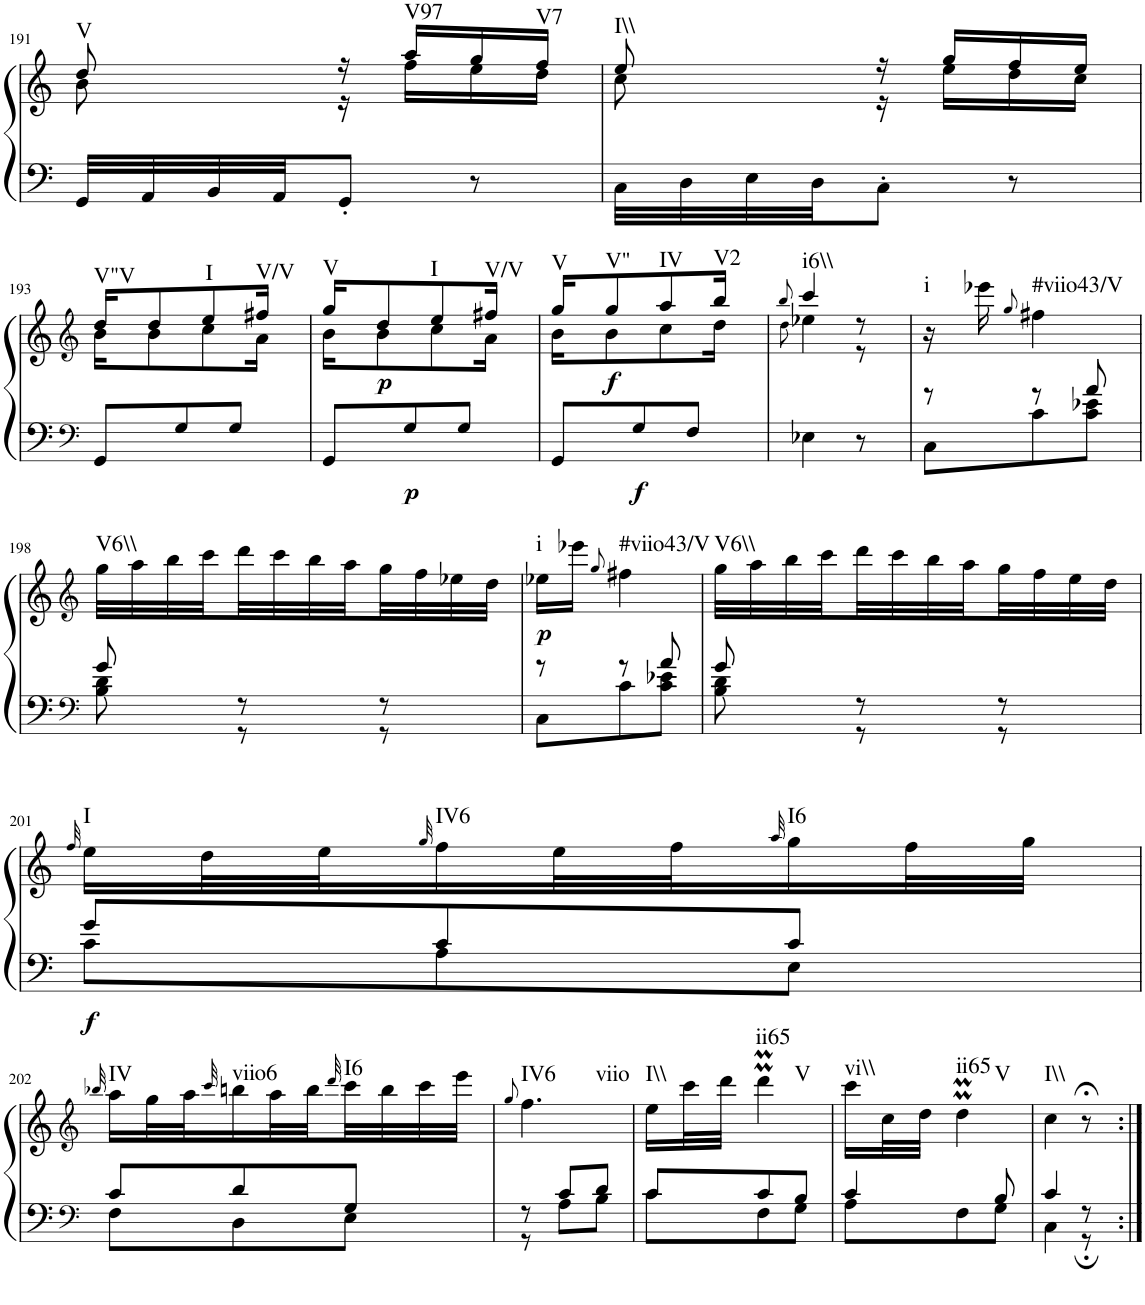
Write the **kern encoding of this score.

**kern	**kern	**dynam	**harte
*part1	*part1	*part1	*part1
*staff2	*staff1	*staff1/2	*
*I"unbenannt	*	*	*
!!LO:PB:g=z
*clefF4	*clefG2	*	*
*k[]	*k[]	*	*
*M3/8	*M3/8	*	*
=191	=191	=191	=191
*	*^	*	*
!	!	!	!	!LO:H:kt=V
32GG/LLL	8dd/	8b\	.	N
32AA/	.	.	.	.
32BB/	.	.	.	.
32AA/JJ	.	.	.	.
8GG'/J	16r	16r	.	.
!	!	!	!	!LO:H:kt=V97
.	16aa/LL	16ff\LL	.	N
8r	16gg/	16ee\	.	.
!	!	!	!	!LO:H:kt=V7
.	16ff/JJ	16dd\JJ	.	N
=192	=192	=192	=192	=192
!	!	!	!	!LO:H:kt=I\\
32C\LLL	8ee/	8cc\	.	N
32D\	.	.	.	.
32E\	.	.	.	.
32D\JJ	.	.	.	.
8C'\J	16r	16r	.	.
.	16gg/LL	16ee\LL	.	.
8r	16ff/	16dd\	.	.
.	16ee/JJ	16cc\JJ	.	.
!!LO:LB:g=z	!!
=193	=193	=193	=193	=193
*clefF4	*clefG2	*	*	*
!	!	!	!	!LO:H:kt=V"V
8GG/L	16dd/KL	16b\KL	.	N
.	8dd/	8b\	.	.
8G/	.	.	.	.
!	!	!	!	!LO:H:kt=I
.	8ee/	8cc\	.	N
8G/J	.	.	.	.
!	!	!	!	!LO:H:kt=V/V
.	16ff#X/Jk	16a\Jk	.	N
=194	=194	=194	=194	=194
!	!	!	!	!LO:H:kt=V
8GG/L	16gg/KL	16b\KL	.	N
!	!	!	!LO:DY:b	!
.	8dd/	8b\	p	.
!	!	!	!LO:DY:b=2	!
8G/	.	.	p	.
!	!	!	!	!LO:H:kt=I
.	8ee/	8cc\	.	N
8G/J	.	.	.	.
!	!	!	!	!LO:H:kt=V/V
.	16ff#X/Jk	16a\Jk	.	N
=195	=195	=195	=195	=195
!	!	!	!	!LO:H:kt=V
8GG/L	16gg/KL	16b\KL	.	N
!	!	!	!LO:DY:b	!LO:H:kt=V"
.	8gg/	8b\	f	N
!	!	!	!LO:DY:b=2	!
8G/	.	.	f	.
!	!	!	!	!LO:H:kt=IV
.	8aa/	8cc\	.	N
8F/J	.	.	.	.
!	!	!	!	!LO:H:kt=V2
.	16bb/Jk	16dd\Jk	.	N
=196	=196	=196	=196	=196
.	8qbb/	8qdd\	.	.
!	!	!	!	!LO:H:kt=i6\\
4E-X\	4ccc/	4ee-X\	.	N
8r	8r	8r	.	.
=197	=197	=197	=197	=197
*^	*	*	*	*
!	!	!	!	!	!LO:H:kt=i
*	*	*v	*v	*	*
8r	8C\L	16r	.	N
.	.	16eee-X\	.	.
.	.	8qgg/	.	.
!	!	!	!	!LO:H:kt=#viio43/V
8r	8c\	4ff#X\	.	N
8a/	8c\ 8e-X\J	.	.	.
!!LO:LB:g=z
=198	=198	=198	=198	=198
*clefF4	*	*clefG2	*	*
!	!	!	!	!LO:H:kt=V6\\
8g/	8B\ 8d\	32gg\LLL	.	N
.	.	32aa\	.	.
.	.	32bb\	.	.
.	.	32ccc\	.	.
8r	8r	32ddd\	.	.
.	.	32ccc\	.	.
.	.	32bb\	.	.
.	.	32aa\	.	.
8r	8r	32gg\	.	.
.	.	32ff\	.	.
.	.	32ee-X\	.	.
.	.	32dd\JJJ	.	.
=199	=199	=199	=199	=199
!	!	!	!LO:DY:b	!LO:H:kt=i
8r	8C\L	16ee-X\LL	p	N
.	.	16eee-X\JJ	.	.
.	.	8qgg/	.	.
!	!	!	!	!LO:H:kt=#viio43/V
8r	8c\	4ff#X\	.	N
8a/	8c\ 8e-X\J	.	.	.
=200	=200	=200	=200	=200
!	!	!	!	!LO:H:kt=V6\\
8g/	8B\ 8d\	32gg\LLL	.	N
.	.	32aa\	.	.
.	.	32bb\	.	.
.	.	32ccc\	.	.
8r	8r	32ddd\	.	.
.	.	32ccc\	.	.
.	.	32bb\	.	.
.	.	32aa\	.	.
8r	8r	32gg\	.	.
.	.	32ff\	.	.
.	.	32ee\	.	.
.	.	32dd\JJJ	.	.
!!LO:LB:g=z
=201	=201	=201	=201	=201
.	.	32qff/	.	.
!	!	!	!LO:DY:b=2	!LO:H:kt=I
8g/L	8c\L	16ee\LL	f	N
.	.	32dd\L	.	.
.	.	32ee\J	.	.
.	.	32qgg/	.	.
!	!	!	!	!LO:H:kt=IV6
8c/	8A\	16ff\	.	N
.	.	32ee\L	.	.
.	.	32ff\J	.	.
.	.	32qaa/	.	.
!	!	!	!	!LO:H:kt=I6
8c/J	8E\J	16gg\	.	N
.	.	32ff\L	.	.
.	.	32gg\JJJ	.	.
!!LO:LB:g=z
=202	=202	=202	=202	=202
*clefF4	*	*clefG2	*	*
.	.	32qbb-X/	.	.
!	!	!	!	!LO:H:kt=IV
8c/L	8F\L	16aa\LL	.	N
.	.	32gg\L	.	.
.	.	32aa\J	.	.
.	.	32qccc/	.	.
!	!	!	!	!LO:H:kt=viio6
8d/	8D\	16bbn\	.	N
.	.	32aa\L	.	.
.	.	32bb\	.	.
.	.	32qddd/	.	.
!	!	!	!	!LO:H:kt=I6
8G/J	8E\J	32ccc\	.	N
.	.	32bb\	.	.
.	.	32ccc\	.	.
.	.	32eee\JJJ	.	.
=203	=203	=203	=203	=203
.	.	8qgg/	.	.
!	!	!	!	!LO:H:n=1:kt=IV6
!	!	!	!	!LO:H:n=2:kt=viio
8r	8r	4.ff\	.	N N
8c/L	8A\L	.	.	.
8d/J	8B\J	.	.	.
=204	=204	=204	=204	=204
!	!	!	!	!LO:H:kt=I\\
8c/L	8c\L	16ee\LL	.	N
.	.	32ccc\L	.	.
.	.	32ddd\JJJ	.	.
!	!	!	!	!LO:H:n=1:kt=ii65
!	!	!	!	!LO:H:n=2:kt=V
8c/	8F\	4dddMM\	.	N N
8B/J	8G\J	.	.	.
=205	=205	=205	=205	=205
!	!	!	!	!LO:H:kt=vi\\
4c/	8A\L	16ccc\LL	.	N
.	.	32cc\L	.	.
.	.	32dd\JJJ	.	.
!	!	!	!	!LO:H:n=1:kt=ii65
!	!	!	!	!LO:H:n=2:kt=V
.	8F\	4ddMM\	.	N N
8B/	8G\J	.	.	.
=206	=206	=206	=206	=206
!	!	!	!	!LO:H:kt=I\\
4c/	4C\	4cc\	.	N
8r;	8r	8r;<	.	.
*v	*v	*	*	*
=:|!	=:|!	=:|!	=:|!
*-	*-	*-	*-
